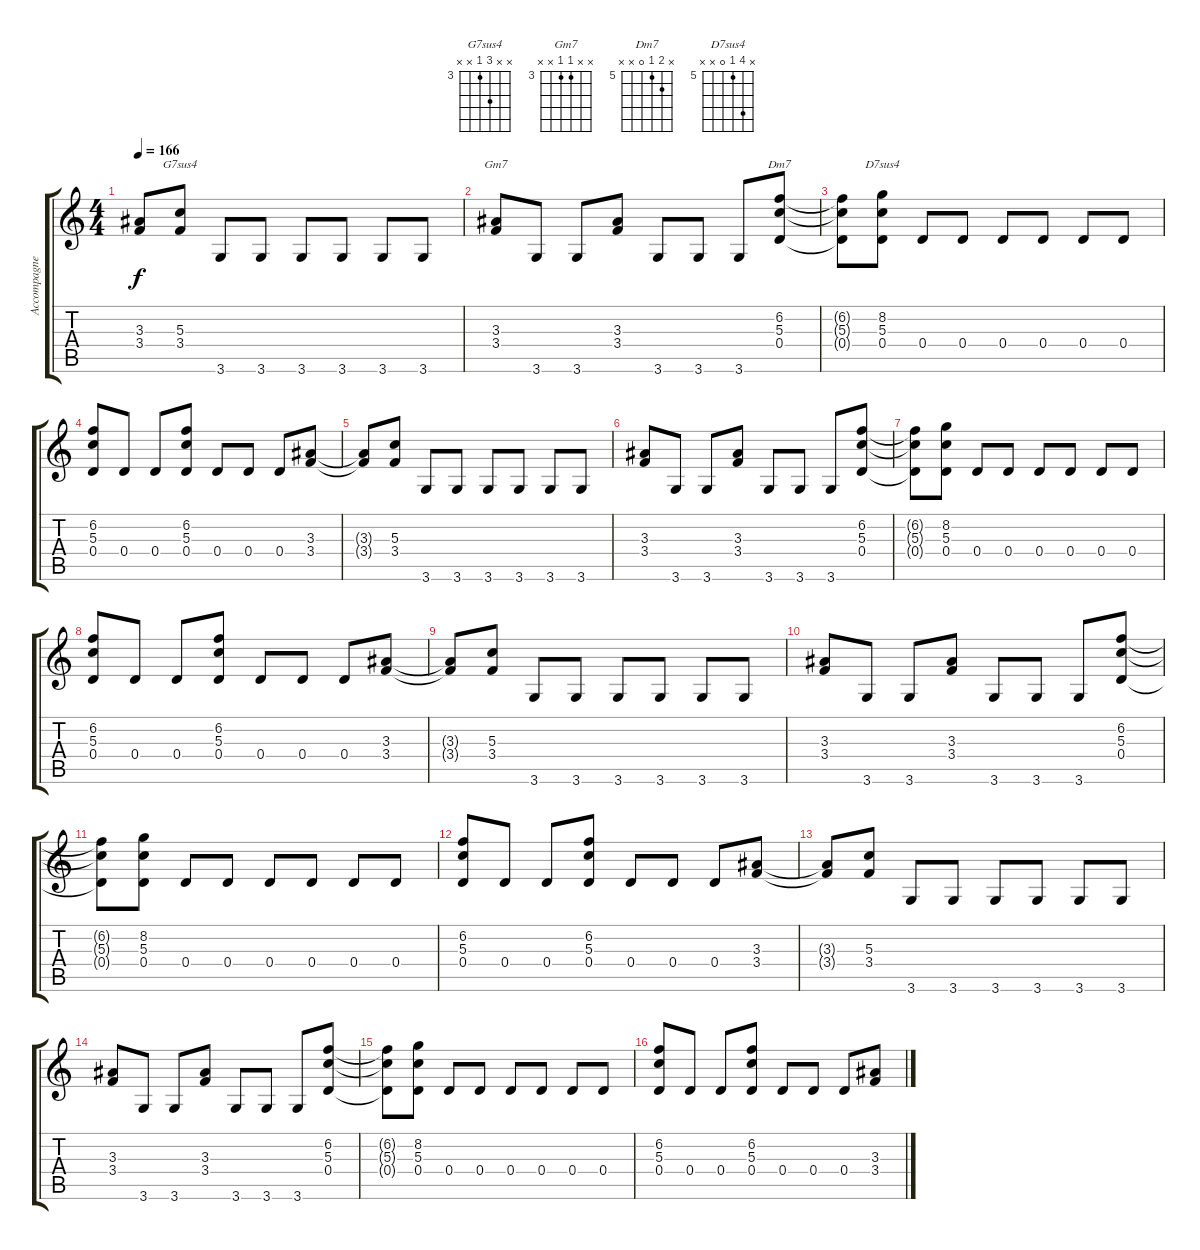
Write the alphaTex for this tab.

\track ("Accompagnement" "Accompagne") {instrument distortionguitar}
\staff {score tabs}
\tuning (E4 B3 G3 D3 A2 E2) {hide}
\chord ("G7sus4" x x 5 3 x x) {firstfret 3}
\chord ("Gm7" x x 3 3 x x) {firstfret 3}
\chord ("Dm7" x 6 5 0 x x) {firstfret 5}
\chord ("D7sus4" x 8 5 0 x x) {firstfret 5}
\ts (4 4)
\tempo 166
\clef g2
\ks c
(3.3{t} 3.4{t}).8{dy f} (5.3 3.4).8{ch "G7sus4"} 3.6.8 3.6.8 3.6.8 3.6.8 3.6.8 3.6.8 |
(3.3 3.4).8{ch "Gm7"} 3.6.8 3.6.8 (3.3 3.4).8 3.6.8 3.6.8 3.6.8 (6.2 5.3 0.4).8{ch "Dm7"} |
(6.2{t} 5.3{t} 0.4{t}).8 (8.2 5.3 0.4).8{ch "D7sus4"} 0.4.8 0.4.8 0.4.8 0.4.8 0.4.8 0.4.8 |
(6.2 5.3 0.4).8 0.4.8 0.4.8 (6.2 5.3 0.4).8 0.4.8 0.4.8 0.4.8 (3.3 3.4).8 |
(3.3{t} 3.4{t}).8 (5.3 3.4).8 3.6.8 3.6.8 3.6.8 3.6.8 3.6.8 3.6.8 |
(3.3 3.4).8 3.6.8 3.6.8 (3.3 3.4).8 3.6.8 3.6.8 3.6.8 (6.2 5.3 0.4).8 |
(6.2{t} 5.3{t} 0.4{t}).8 (8.2 5.3 0.4).8 0.4.8 0.4.8 0.4.8 0.4.8 0.4.8 0.4.8 |
(6.2 5.3 0.4).8 0.4.8 0.4.8 (6.2 5.3 0.4).8 0.4.8 0.4.8 0.4.8 (3.3 3.4).8 |
(3.3{t} 3.4{t}).8 (5.3 3.4).8 3.6.8 3.6.8 3.6.8 3.6.8 3.6.8 3.6.8 |
(3.3 3.4).8 3.6.8 3.6.8 (3.3 3.4).8 3.6.8 3.6.8 3.6.8 (6.2 5.3 0.4).8 |
(6.2{t} 5.3{t} 0.4{t}).8 (8.2 5.3 0.4).8 0.4.8 0.4.8 0.4.8 0.4.8 0.4.8 0.4.8 |
(6.2 5.3 0.4).8 0.4.8 0.4.8 (6.2 5.3 0.4).8 0.4.8 0.4.8 0.4.8 (3.3 3.4).8 |
(3.3{t} 3.4{t}).8 (5.3 3.4).8 3.6.8 3.6.8 3.6.8 3.6.8 3.6.8 3.6.8 |
(3.3 3.4).8 3.6.8 3.6.8 (3.3 3.4).8 3.6.8 3.6.8 3.6.8 (6.2 5.3 0.4).8 |
(6.2{t} 5.3{t} 0.4{t}).8 (8.2 5.3 0.4).8 0.4.8 0.4.8 0.4.8 0.4.8 0.4.8 0.4.8 |
(6.2 5.3 0.4).8 0.4.8 0.4.8 (6.2 5.3 0.4).8 0.4.8 0.4.8 0.4.8 (3.3 3.4).8
